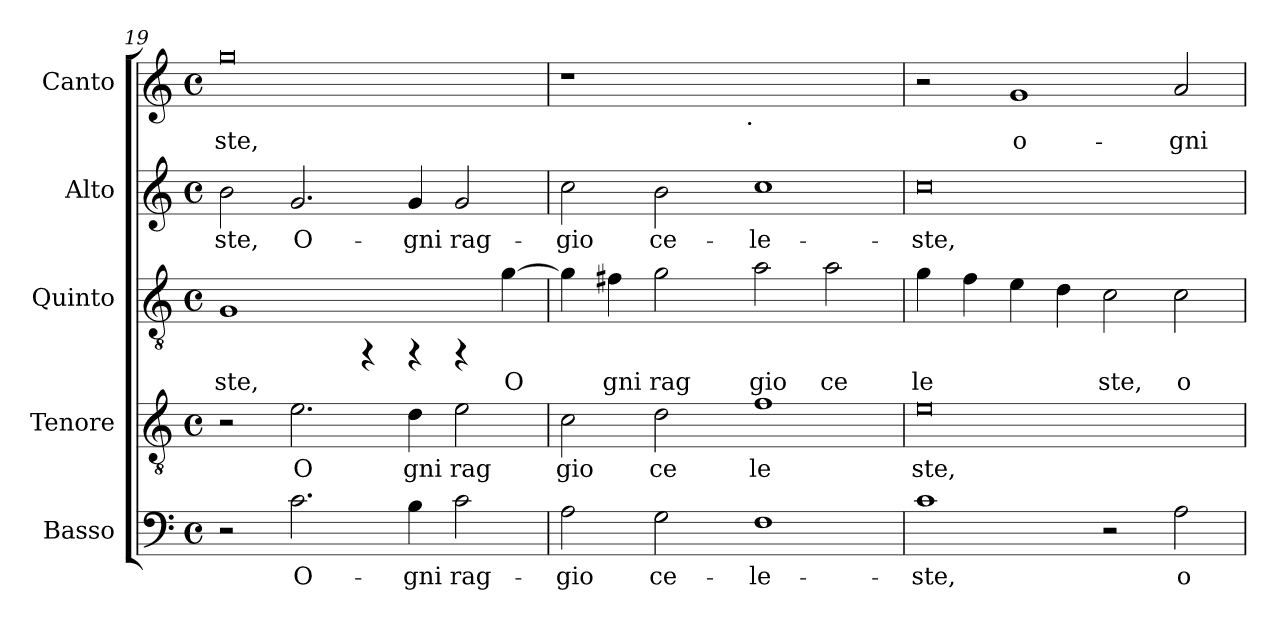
**kern	**text	**kern	**text	**kern	**text	**kern	**text	**kern	**text
*part5	*part5	*part4	*part4	*part3	*part3	*part2	*part2	*part1	*part1
*staff5	*staff5	*staff4	*staff4	*staff3	*staff3	*staff2	*staff2	*staff1	*staff1
*I"Basso	*	*I"Tenore	*	*I"Quinto	*	*I"Alto	*	*I"Canto	*
!!LO:LB:g=z
*clefF4	*	*clefGv2	*	*clefGv2	*	*clefG2	*	*clefG2	*
*k[]	*	*k[]	*	*k[]	*	*k[]	*	*k[]	*
*C:	*	*C:	*	*C:	*	*C:	*	*C:	*
*M4/4	*	*M4/4	*	*M4/4	*	*M4/4	*	*M4/4	*
*met(c)	*	*met(c)	*	*met(c)	*	*met(c)	*	*met(c)	*
=19	=19	=19	=19	=19	=19	=19	=19	=19	=19
!	!	!	!	!	!LO:LY:b:cj	!	!LO:LY:b:cj	!	!LO:LY:b:cj
2r	.	2r	.	1G	-ste,	2b\	ste,	0gg	ste,
!	!LO:LY:b:cj	!	!LO:LY:b:cj	!	!	!	!LO:LY:b:cj	!	!
2.c\	O-	2.e\	O	.	.	2.g/	O-	.	.
.	.	.	.	4rFF	.	.	.	.	.
!	!LO:LY:b:cj	!	!LO:LY:b:cj	!	!	!	!LO:LY:b:cj	!	!
4B\	-gni	4d\	gni	4rFF	.	4g/	-gni	.	.
!	!LO:LY:b:cj	!	!LO:LY:b:cj	!	!	!	!LO:LY:b:cj	!	!
2c\	rag-	2e\	rag	4rFF	.	2g/	rag-	.	.
!	!	!	!	!	!LO:LY:b:cj	!	!	!	!
.	.	.	.	[>4g\	O	.	.	.	.
=20	=20	=20	=20	=20	=20	=20	=20	=20	=20
!	!LO:LY:b:cj	!	!LO:LY:b:cj	!	!LO:LY:b:cj	!	!LO:LY:b:cj	!	!
*	*	*	*	*	*	*	*	*^	*
2A\	-gio	2c\	gio	4g\]	.	2cc\	-gio	1r	2ryy	.
!	!	!	!	!	!LO:LY:b:cj	!	!	!	!	!
.	.	.	.	4f#X\	gni	.	.	.	.	.
!	!LO:LY:b:cj	!	!LO:LY:b:cj	!	!LO:LY:b:cj	!	!LO:LY:b:cj	!	!	!
2G\	ce-	2d\	ce	2g\	rag	2b\	ce-	.	4ryy	.
.	.	.	.	.	.	.	.	.	8...ryy	.
!	!	!	!	!	!	!	!	!	!LO:TX:b:t=.	!
.	.	.	.	.	.	.	.	.	1ryy	.
!	!LO:LY:b:cj	!	!LO:LY:b:cj	!	!LO:LY:b:cj	!	!LO:LY:b:cj	!	!	!
1F	-le-	1f	le	2a\	gio	1cc	-le-	1ryy	.	.
!	!	!	!	!	!LO:LY:b:cj	!	!	!	!	!
.	.	.	.	2a\	ce	.	.	.	.	.
.	.	.	.	.	.	.	.	.	64ryy	.
=21	=21	=21	=21	=21	=21	=21	=21	=21	=21	=21
!	!LO:LY:b:cj	!	!LO:LY:b:cj	!	!LO:LY:b:cj	!	!LO:LY:b:cj	!	!	!
*	*	*	*	*	*	*	*	*v	*v	*
1c	-ste,	0e	ste,	4g\	le	0cc	-ste,	2r	.
!	!	!	!	!	!LO:LY:b:cj	!	!	!	!
.	.	.	.	4f\	.	.	.	.	.
!	!	!	!	!	!LO:LY:b:cj	!	!	!	!LO:LY:b:cj
.	.	.	.	4e\	.	.	.	1g	o-
!	!	!	!	!	!LO:LY:b:cj	!	!	!	!
.	.	.	.	4d\	.	.	.	.	.
!	!	!	!	!	!LO:LY:b:cj	!	!	!	!
2r	.	.	.	2c\	ste,	.	.	.	.
!	!LO:LY:b:cj	!	!	!	!LO:LY:b:cj	!	!	!	!LO:LY:b:cj
2A\	o-	.	.	2c\	o	.	.	2a/	-gni
=	=	=	=	=	=	=	=	=	=
*-	*-	*-	*-	*-	*-	*-	*-	*-	*-
